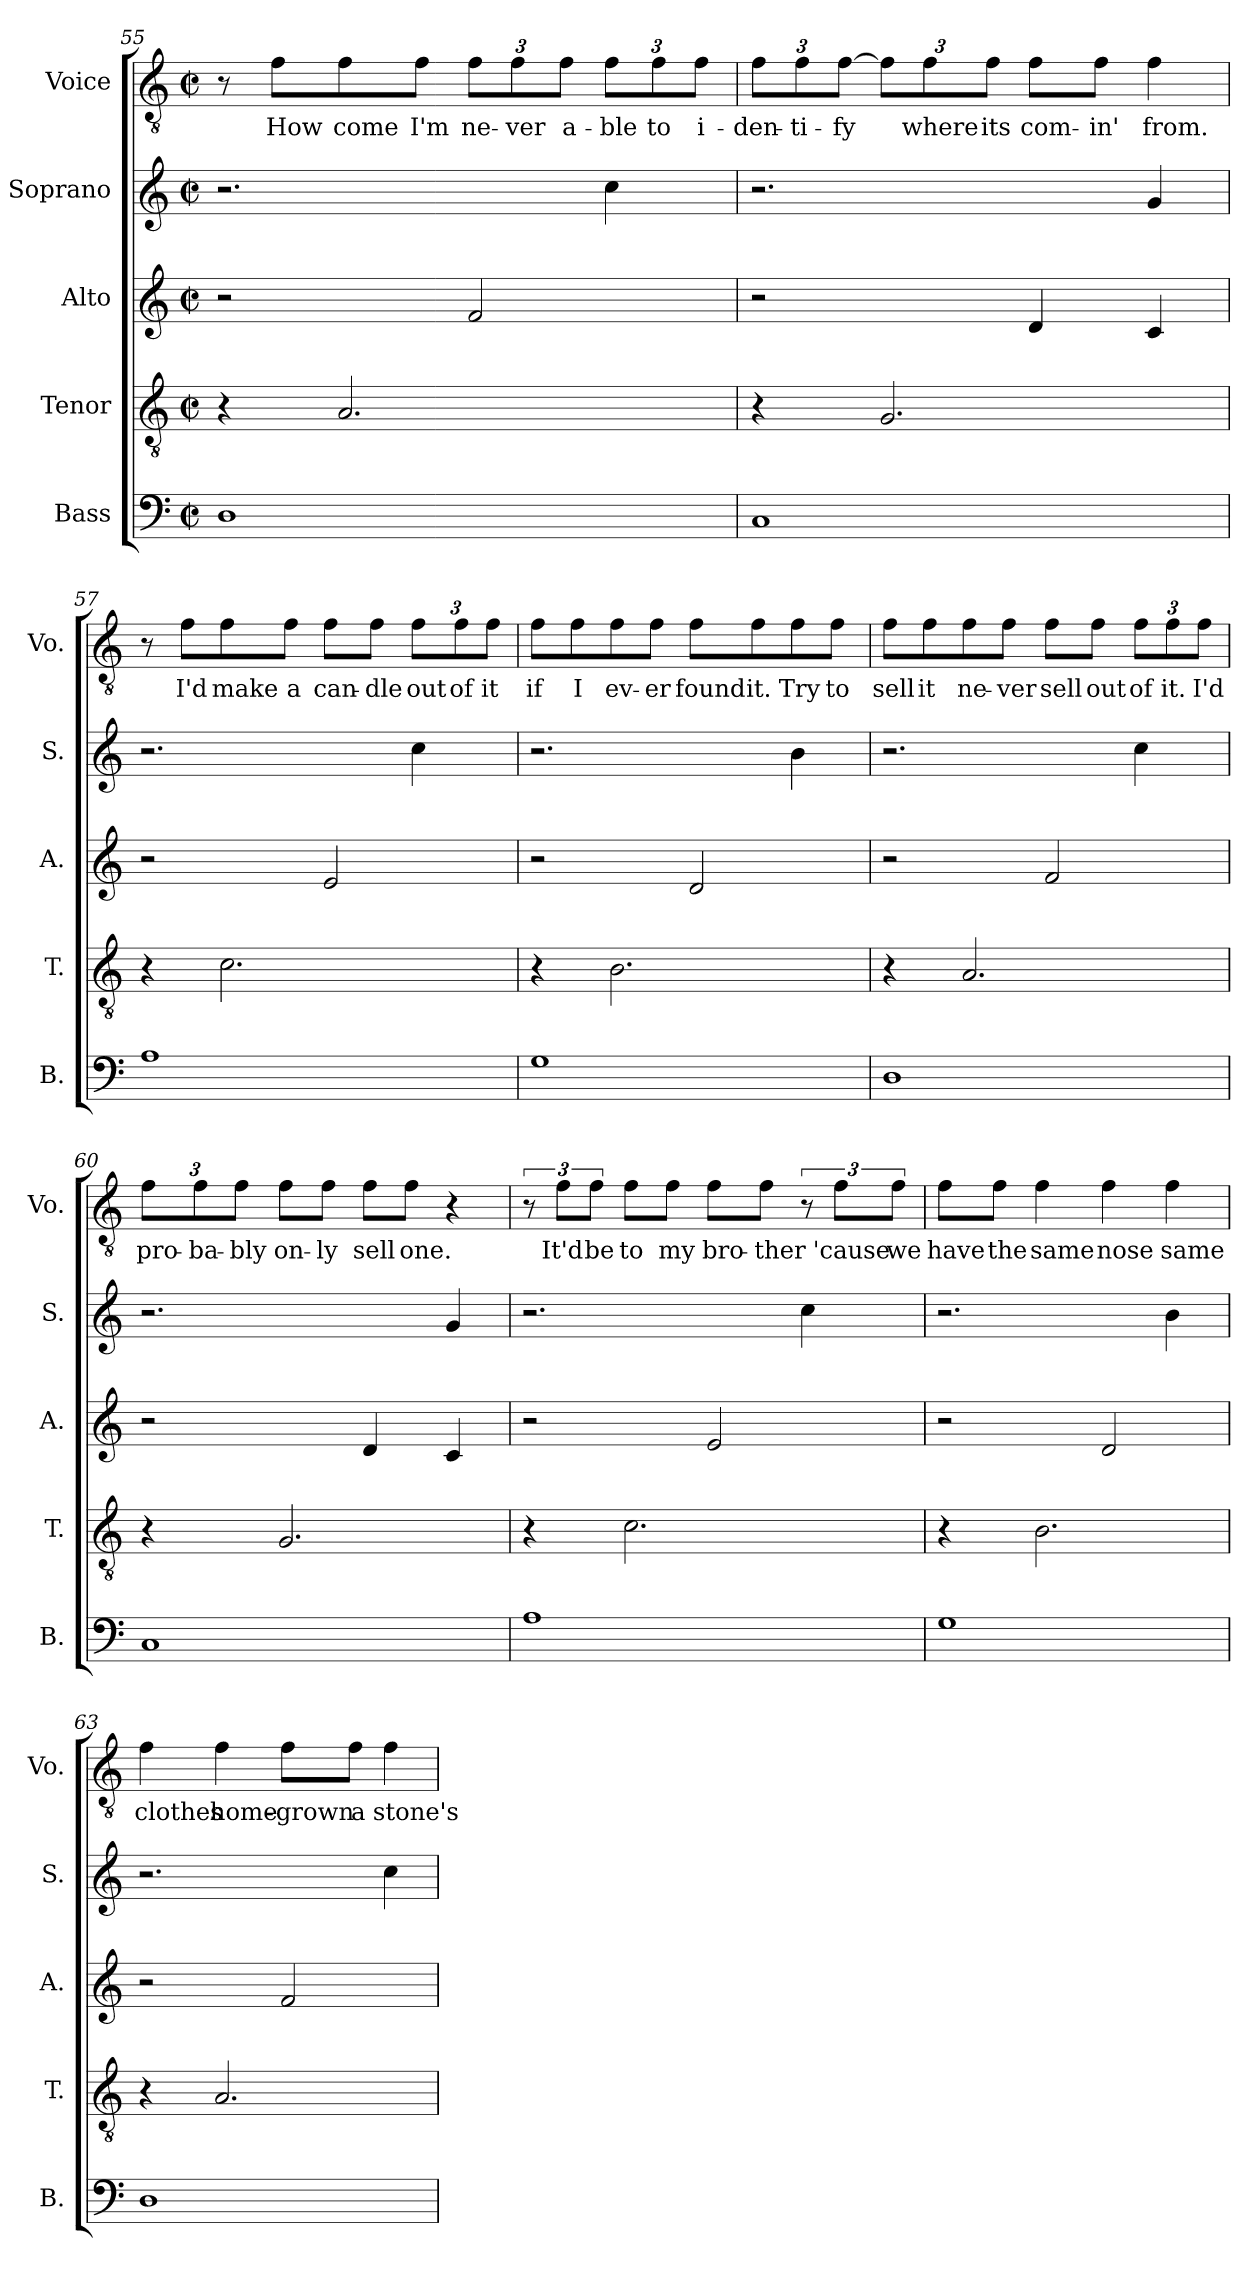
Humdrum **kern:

**kern	**kern	**kern	**kern	**kern	**text
*part5	*part4	*part3	*part2	*part1	*part1
*staff5	*staff4	*staff3	*staff2	*staff1	*staff1
*I"Bass	*I"Tenor	*I"Alto	*I"Soprano	*I"Voice	*
*I'B.	*I'T.	*I'A.	*I'S.	*I'Vo.	*
!!LO:LB:g=z
*clefF4	*clefGv2	*clefG2	*clefG2	*clefGv2	*
*k[]	*k[]	*k[]	*k[]	*k[]	*
*M2/2	*M2/2	*M2/2	*M2/2	*M2/2	*
*met(c|)	*met(c|)	*met(c|)	*met(c|)	*met(c|)	*
=55	=55	=55	=55	=55	=55
1D	4r	2r	2.r	8r	.
!	!	!	!	!	!LO:LY:b
.	.	.	.	8f\L	How
!	!	!	!	!	!LO:LY:b
.	2.A/	.	.	8f\	come
!	!	!	!	!	!LO:LY:b
.	.	.	.	8f\J	I'm
*	*	*	*	*Xbrackettup	*
!	!	!	!	!	!LO:LY:b
.	.	2f/	.	12f\L	ne-
!	!	!	!	!	!LO:LY:b
.	.	.	.	12f\	-ver
!	!	!	!	!	!LO:LY:b
.	.	.	.	12f\J	a-
!	!	!	!	!	!LO:LY:b
.	.	.	4cc\	12f\L	-ble
!	!	!	!	!	!LO:LY:b
.	.	.	.	12f\	to
!	!	!	!	!	!LO:LY:b
.	.	.	.	12f\J	i-
=56	=56	=56	=56	=56	=56
!	!	!	!	!	!LO:LY:b
1C	4r	2r	2.r	12f\L	-den-
!	!	!	!	!	!LO:LY:b
.	.	.	.	12f\	-ti-
!	!	!	!	!	!LO:LY:b
.	.	.	.	[12f\J	-fy
.	2.G/	.	.	12f\L]	.
!	!	!	!	!	!LO:LY:b
.	.	.	.	12f\	where
!	!	!	!	!	!LO:LY:b
.	.	.	.	12f\J	its
!	!	!	!	!	!LO:LY:b
.	.	4d/	.	8f\L	com-
!	!	!	!	!	!LO:LY:b
.	.	.	.	8f\J	-in'
!	!	!	!	!	!LO:LY:b
.	.	4c/	4g/	4f\	from.
!!LO:PB:g=z
=57	=57	=57	=57	=57	=57
1A	4r	2r	2.r	8r	.
!	!	!	!	!	!LO:LY:b
.	.	.	.	8f\L	I'd
!	!	!	!	!	!LO:LY:b
.	2.c\	.	.	8f\	make
!	!	!	!	!	!LO:LY:b
.	.	.	.	8f\J	a
!	!	!	!	!	!LO:LY:b
.	.	2e/	.	8f\L	can-
!	!	!	!	!	!LO:LY:b
.	.	.	.	8f\J	-dle
!	!	!	!	!	!LO:LY:b
.	.	.	4cc\	12f\L	out
!	!	!	!	!	!LO:LY:b
.	.	.	.	12f\	of
!	!	!	!	!	!LO:LY:b
.	.	.	.	12f\J	it
=58	=58	=58	=58	=58	=58
!	!	!	!	!	!LO:LY:b
1G	4r	2r	2.r	8f\L	if
!	!	!	!	!	!LO:LY:b
.	.	.	.	8f\	I
!	!	!	!	!	!LO:LY:b
.	2.B\	.	.	8f\	ev-
!	!	!	!	!	!LO:LY:b
.	.	.	.	8f\J	-er
!	!	!	!	!	!LO:LY:b
.	.	2d/	.	8f\L	found
!	!	!	!	!	!LO:LY:b
.	.	.	.	8f\	it.
!	!	!	!	!	!LO:LY:b
.	.	.	4b\	8f\	Try
!	!	!	!	!	!LO:LY:b
.	.	.	.	8f\J	to
=59	=59	=59	=59	=59	=59
!	!	!	!	!	!LO:LY:b
1D	4r	2r	2.r	8f\L	sell
!	!	!	!	!	!LO:LY:b
.	.	.	.	8f\	it
!	!	!	!	!	!LO:LY:b
.	2.A/	.	.	8f\	ne-
!	!	!	!	!	!LO:LY:b
.	.	.	.	8f\J	-ver
!	!	!	!	!	!LO:LY:b
.	.	2f/	.	8f\L	sell
!	!	!	!	!	!LO:LY:b
.	.	.	.	8f\J	out
!	!	!	!	!	!LO:LY:b
.	.	.	4cc\	12f\L	of
!	!	!	!	!	!LO:LY:b
.	.	.	.	12f\	it.
!	!	!	!	!	!LO:LY:b
.	.	.	.	12f\J	I'd
!!LO:LB:g=z
=60	=60	=60	=60	=60	=60
!	!	!	!	!	!LO:LY:b
1C	4r	2r	2.r	12f\L	pro-
!	!	!	!	!	!LO:LY:b
.	.	.	.	12f\	-ba-
!	!	!	!	!	!LO:LY:b
.	.	.	.	12f\J	-bly
!	!	!	!	!	!LO:LY:b
.	2.G/	.	.	8f\L	on-
!	!	!	!	!	!LO:LY:b
.	.	.	.	8f\J	-ly
!	!	!	!	!	!LO:LY:b
.	.	4d/	.	8f\L	sell
!	!	!	!	!	!LO:LY:b
.	.	.	.	8f\J	one.
.	.	4c/	4g/	4r	.
=61	=61	=61	=61	=61	=61
*	*	*	*	*brackettup	*
1A	4r	2r	2.r	12r	.
!	!	!	!	!	!LO:LY:b
.	.	.	.	12f\L	It'd
!	!	!	!	!	!LO:LY:b
.	.	.	.	12f\J	be
!	!	!	!	!	!LO:LY:b
.	2.c\	.	.	8f\L	to
!	!	!	!	!	!LO:LY:b
.	.	.	.	8f\J	my
!	!	!	!	!	!LO:LY:b
.	.	2e/	.	8f\L	bro-
!	!	!	!	!	!LO:LY:b
.	.	.	.	8f\J	-ther
.	.	.	4cc\	12r	.
!	!	!	!	!	!LO:LY:b
.	.	.	.	12f\L	'cause
!	!	!	!	!	!LO:LY:b
.	.	.	.	12f\J	we
=62	=62	=62	=62	=62	=62
!	!	!	!	!	!LO:LY:b
1G	4r	2r	2.r	8f\L	have
!	!	!	!	!	!LO:LY:b
.	.	.	.	8f\J	the
!	!	!	!	!	!LO:LY:b
.	2.B\	.	.	4f\	same
!	!	!	!	!	!LO:LY:b
.	.	2d/	.	4f\	nose
!	!	!	!	!	!LO:LY:b
.	.	.	4b\	4f\	same
!!LO:PB:g=z
=63	=63	=63	=63	=63	=63
!	!	!	!	!	!LO:LY:b
1D	4r	2r	2.r	4f\	clothes
!	!	!	!	!	!LO:LY:b
.	2.A/	.	.	4f\	home-
!	!	!	!	!	!LO:LY:b
.	.	2f/	.	8f\L	-grown
!	!	!	!	!	!LO:LY:b
.	.	.	.	8f\J	a
!	!	!	!	!	!LO:LY:b
.	.	.	4cc\	4f\	stone's
=	=	=	=	=	=
*-	*-	*-	*-	*-	*-
